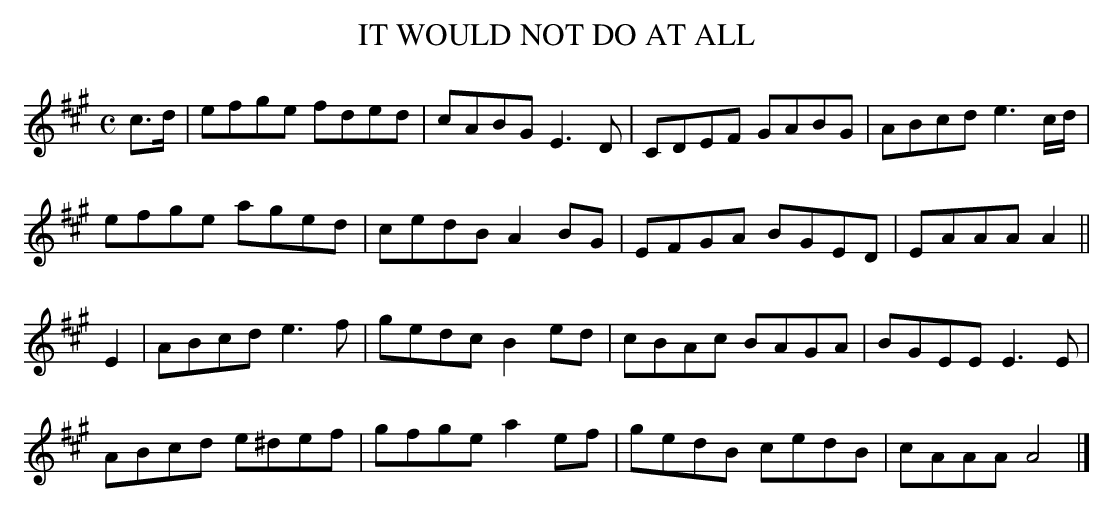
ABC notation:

X:1
T:IT WOULD NOT DO AT ALL
Y:"lively"
M:C
L:1/8
K:A
c>d|efge fded|cABG E3D|CDEF GABG|ABcd e3c/d/|
efge aged|cedB A2BG|EFGA BGED|EAAA A2||
E2|ABcd e3f|gedc B2ed|cBAc BAGA|BGEE E3E|
ABcd e^def|gfge a2ef|gedB cedB|cAAA A4|]
